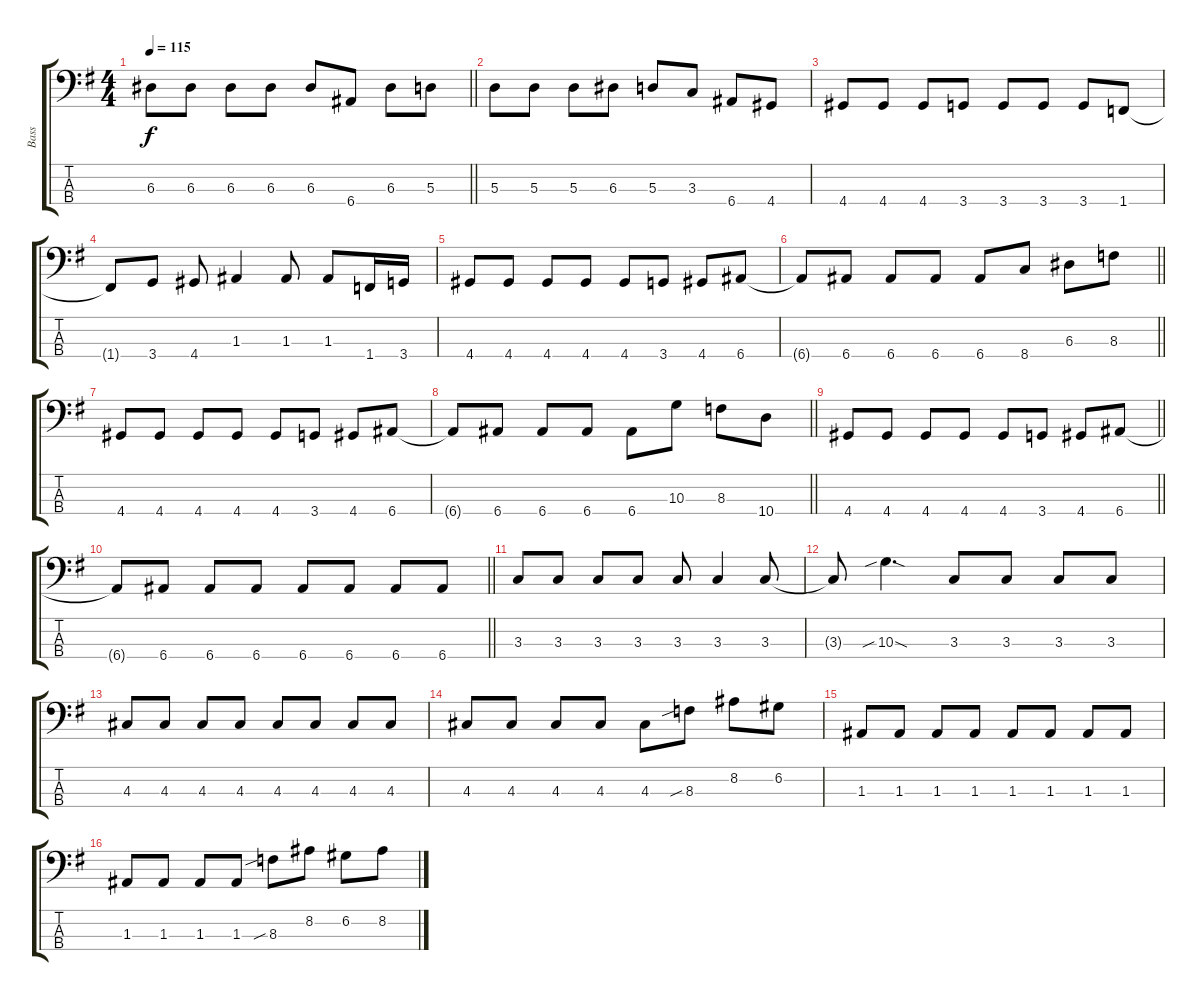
\track ("Bass" "Bass") {instrument electricbassfinger}
\staff {score tabs}
\tuning (G2 D2 A1 E1) {hide}
\ts (4 4)
\tempo 115
\clef f4
\barLineRight lightlight
\ks g
6.3{t}.8{dy f} 6.3.8 6.3.8 6.3.8 6.3.8 6.4.8 6.3.8 5.3.8 |
5.3.8 5.3.8 5.3.8 6.3.8 5.3.8 3.3.8 6.4.8 4.4.8 |
4.4.8 4.4.8 4.4.8 3.4.8 3.4.8 3.4.8 3.4.8 1.4.8 |
1.4{t}.8 3.4.8 4.4.8 1.3.4 1.3.8 1.3.8 1.4.16 3.4.16 |
4.4.8 4.4.8 4.4.8 4.4.8 4.4.8 3.4.8 4.4.8 6.4.8 |
\barLineRight lightlight
6.4{t}.8 6.4.8 6.4.8 6.4.8 6.4.8 8.4.8 6.3.8 8.3.8 |
4.4.8 4.4.8 4.4.8 4.4.8 4.4.8 3.4.8 4.4.8 6.4.8 |
\barLineRight lightlight
6.4{t}.8 6.4.8 6.4.8 6.4.8 6.4.8 10.3.8 8.3.8 10.4.8 |
\barLineRight lightlight
4.4.8 4.4.8 4.4.8 4.4.8 4.4.8 3.4.8 4.4.8 6.4.8 |
\barLineRight lightlight
6.4{t}.8 6.4.8 6.4.8 6.4.8 6.4.8 6.4.8 6.4.8 6.4.8 |
3.3.8 3.3.8 3.3.8 3.3.8 3.3.8 3.3.4 3.3.8 |
3.3{t}.8 10.3{sib sod}.4{d} 3.3.8 3.3.8 3.3.8 3.3.8 |
4.3.8 4.3.8 4.3.8 4.3.8 4.3.8 4.3.8 4.3.8 4.3.8 |
4.3.8 4.3.8 4.3.8 4.3.8 4.3.8 8.3{sib}.8 8.2.8 6.2.8 |
1.3.8 1.3.8 1.3.8 1.3.8 1.3.8 1.3.8 1.3.8 1.3.8 |
1.3.8 1.3.8 1.3.8 1.3.8 8.3{sib}.8 8.2.8 6.2.8 8.2.8
